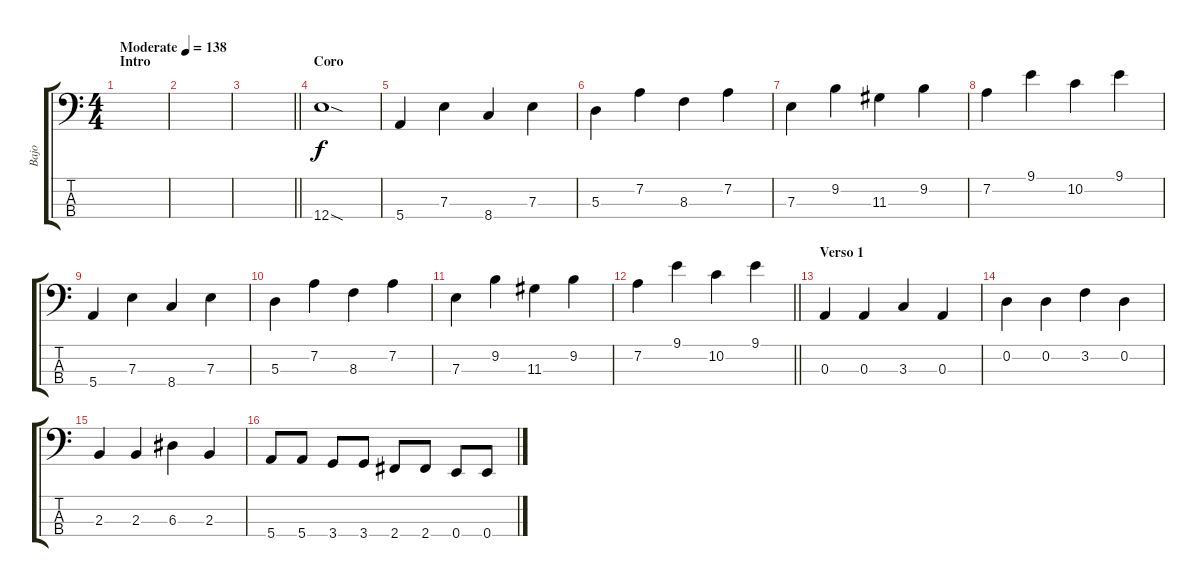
\track ("Bajo" "Bajo") {instrument electricbassfinger}
\staff {score tabs}
\tuning (G2 D2 A1 E1) {hide}
\ts (4 4)
\section ("" "Intro")
\tempo (138 "Moderate")
\clef f4
\ks c
|
|
\barLineRight lightlight
|
\section ("" "Coro")
12.4{sod}.1 |
5.4.4 7.3.4 8.4.4 7.3.4 |
5.3.4 7.2.4 8.3.4 7.2.4 |
7.3.4 9.2.4 11.3.4 9.2.4 |
7.2.4 9.1.4 10.2.4 9.1.4 |
5.4.4 7.3.4 8.4.4 7.3.4 |
5.3.4 7.2.4 8.3.4 7.2.4 |
7.3.4 9.2.4 11.3.4 9.2.4 |
\barLineRight lightlight
7.2.4 9.1.4 10.2.4 9.1.4 |
\section ("" "Verso 1")
0.3.4 0.3.4 3.3.4 0.3.4 |
0.2.4 0.2.4 3.2.4 0.2.4 |
2.3.4 2.3.4 6.3.4 2.3.4 |
5.4.8 5.4.8 3.4.8 3.4.8 2.4.8 2.4.8 0.4.8 0.4.8
